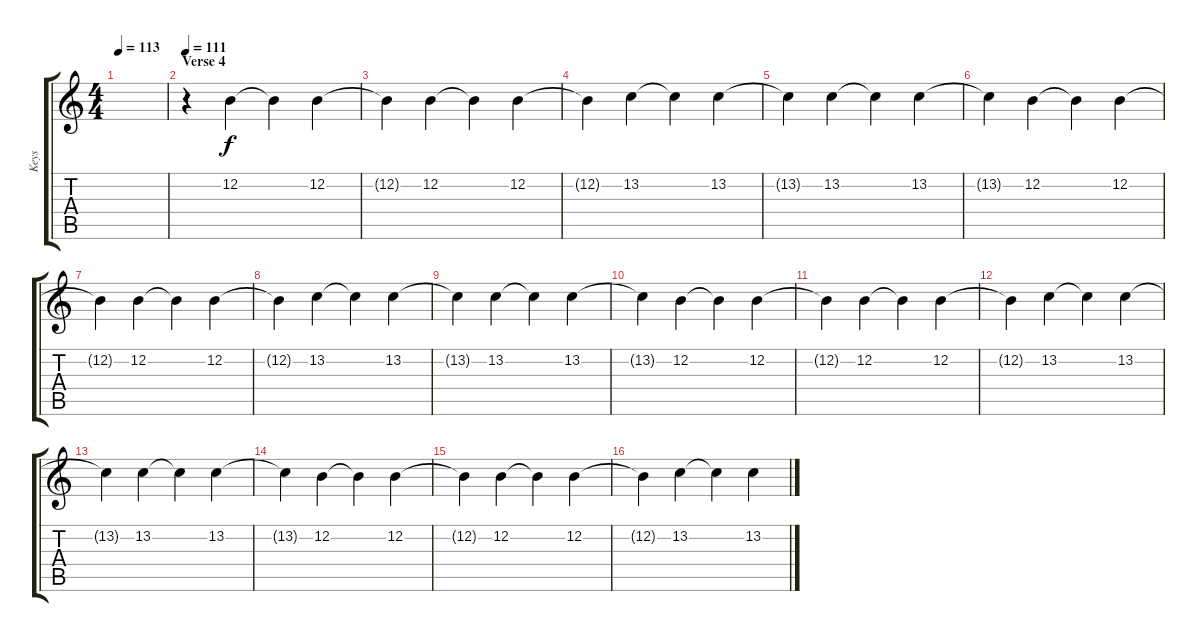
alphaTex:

\track ("Keys" "Keys") {instrument electricgrandpiano}
\staff {score tabs}
\tuning (E4 B3 G3 D3 A2 D2) {hide}
\ts (4 4)
\tempo 113
\clef g2
\ks c
|
\section ("" "Verse 4")
\tempo 111
r.4 12.2.4 12.2{t}.4 12.2.4 |
12.2{t}.4 12.2.4 12.2{t}.4 12.2.4 |
12.2{t}.4 13.2.4 13.2{t}.4 13.2.4 |
13.2{t}.4 13.2.4 13.2{t}.4 13.2.4 |
13.2{t}.4 12.2.4 12.2{t}.4 12.2.4 |
12.2{t}.4 12.2.4 12.2{t}.4 12.2.4 |
12.2{t}.4 13.2.4 13.2{t}.4 13.2.4 |
13.2{t}.4 13.2.4 13.2{t}.4 13.2.4 |
13.2{t}.4 12.2.4 12.2{t}.4 12.2.4 |
12.2{t}.4 12.2.4 12.2{t}.4 12.2.4 |
12.2{t}.4 13.2.4 13.2{t}.4 13.2.4 |
13.2{t}.4 13.2.4 13.2{t}.4 13.2.4 |
13.2{t}.4 12.2.4 12.2{t}.4 12.2.4 |
12.2{t}.4 12.2.4 12.2{t}.4 12.2.4 |
12.2{t}.4 13.2.4 13.2{t}.4 13.2.4
